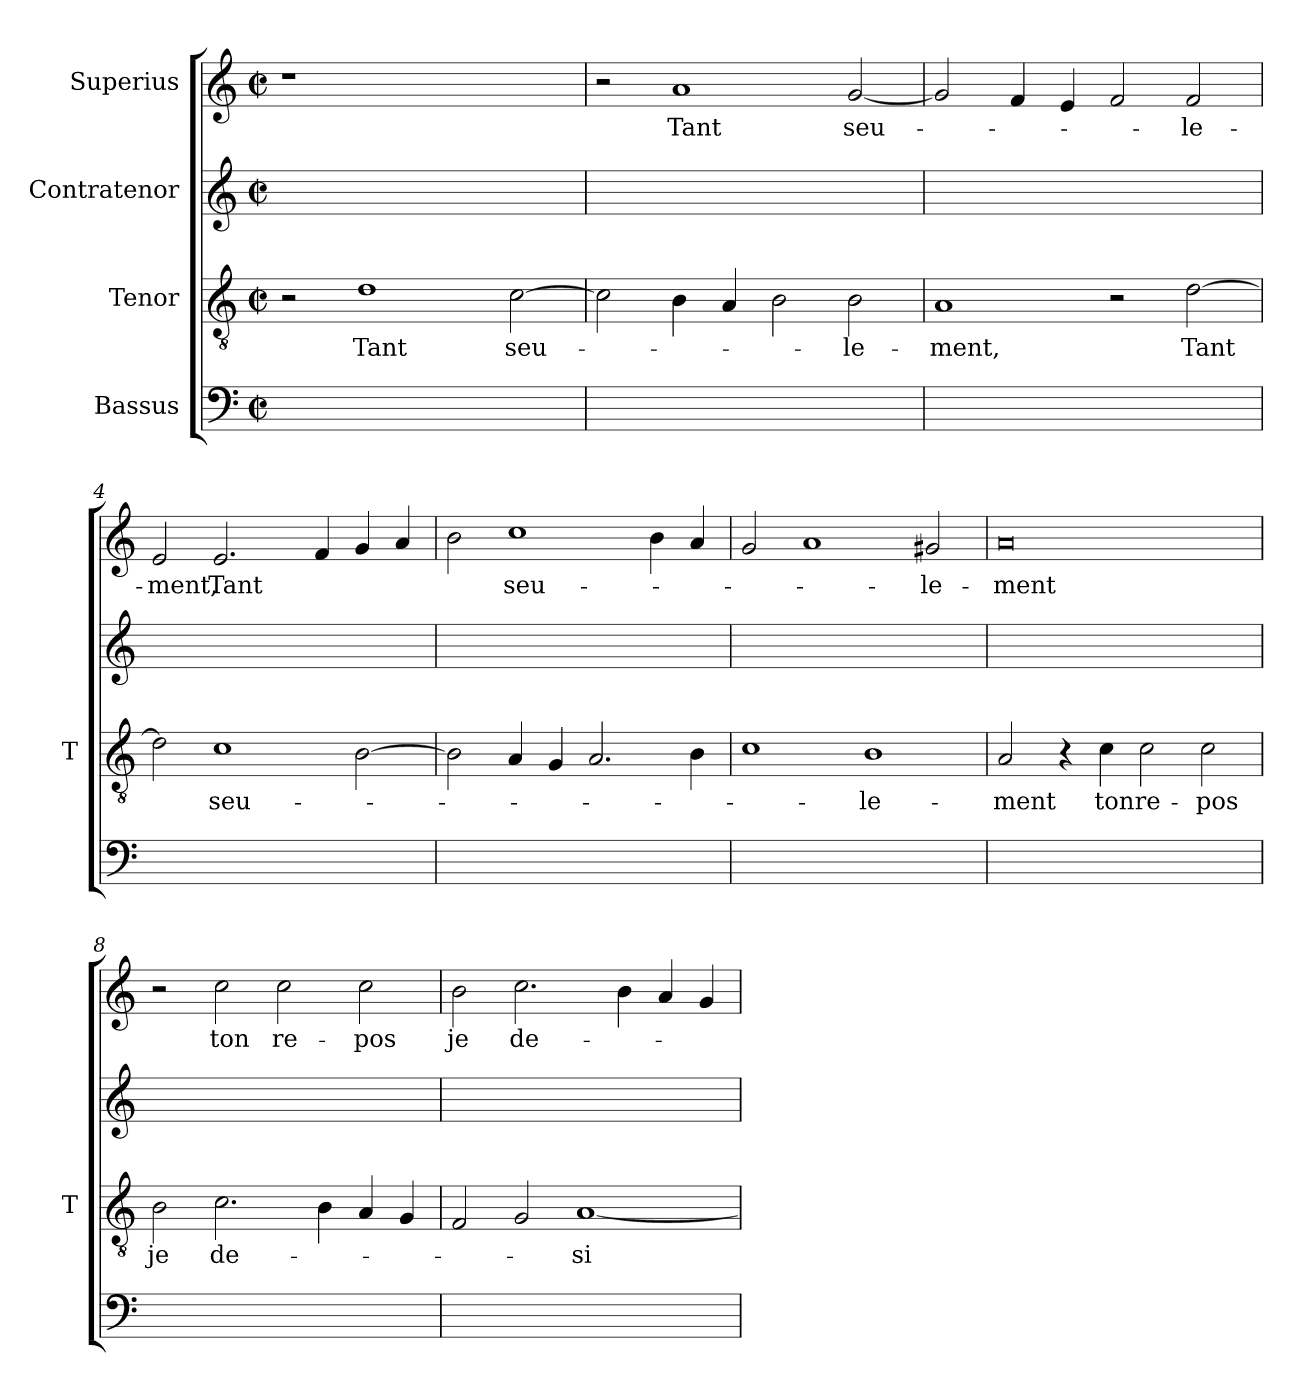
**kern	**kern	**text	**kern	**kern	**text
*part4	*part3	*part3	*part2	*part1	*part1
*staff4	*staff3	*staff3	*staff2	*staff1	*staff1
*I"Bassus	*I"Tenor	*	*I"Contratenor	*I"Superius	*
*	*I'T	*	*	*	*
*clefF4	*clefGv2	*	*clefG2	*clefG2	*
*k[]	*k[]	*	*k[]	*k[]	*
*C:	*C:	*	*C:	*C:	*
*M2/2	*M2/2	*	*M2/2	*M2/2	*
*met(c|)	*met(c|)	*	*met(c|)	*met(c|)	*
=1	=1	=1	=1	=1	=1
1ryy	2r	.	1ryy	1r	.
.	1d	-Tant	.	.	.
1ryy	.	.	1ryy	1ryy	.
.	[2c	seu-	.	.	.
=2	=2	=2	=2	=2	=2
1ryy	2c]	.	1ryy	2r	.
.	4B	.	.	1a	-Tant
.	4A	.	.	.	.
1ryy	2B	.	1ryy	.	.
.	2B	le-	.	[2g	seu-
!!LO:PB:g=z
=3	=3	=3	=3	=3	=3
1ryy	1A	-ment,	1ryy	2g]	.
.	.	.	.	4f	.
.	.	.	.	4e	.
1ryy	2r	.	1ryy	2f	.
.	[2d	-Tant	.	2f	le-
=4	=4	=4	=4	=4	=4
1ryy	2d]	.	1ryy	2e	-ment,
.	1c	seu-	.	2.e	-Tant
1ryy	.	.	1ryy	.	.
.	.	.	.	4f	.
.	[2B	.	.	4g	.
.	.	.	.	4a	.
=5	=5	=5	=5	=5	=5
1ryy	2B]	.	1ryy	2b	.
.	4A	.	.	1cc	seu-
.	4G	.	.	.	.
1ryy	2.A	.	1ryy	.	.
.	.	.	.	4b	.
.	4B	.	.	4a	.
=6	=6	=6	=6	=6	=6
1ryy	1c	.	1ryy	2g	.
.	.	.	.	1a	.
1ryy	1B	le-	1ryy	.	.
.	.	.	.	2g#X	le-
!!LO:PB:g=z
=7	=7	=7	=7	=7	=7
1ryy	2A	-ment	1ryy	0a	-ment
.	4r	.	.	.	.
.	4c	-ton	.	.	.
1ryy	2c	re-	1ryy	.	.
.	2c	-pos	.	.	.
=8	=8	=8	=8	=8	=8
1ryy	2B	-je	1ryy	2r	.
.	2.c	de-	.	2cc	-ton
1ryy	.	.	1ryy	2cc	re-
.	4B	.	.	.	.
.	4A	.	.	2cc	-pos
.	4G	.	.	.	.
=9	=9	=9	=9	=9	=9
1ryy	2F	.	1ryy	2b	-je
.	2G	.	.	2.cc	de-
1ryy	[1A	si-	1ryy	.	.
.	.	.	.	4b	.
.	.	.	.	4a	.
.	.	.	.	4g	.
=	=	=	=	=	=
*-	*-	*-	*-	*-	*-
